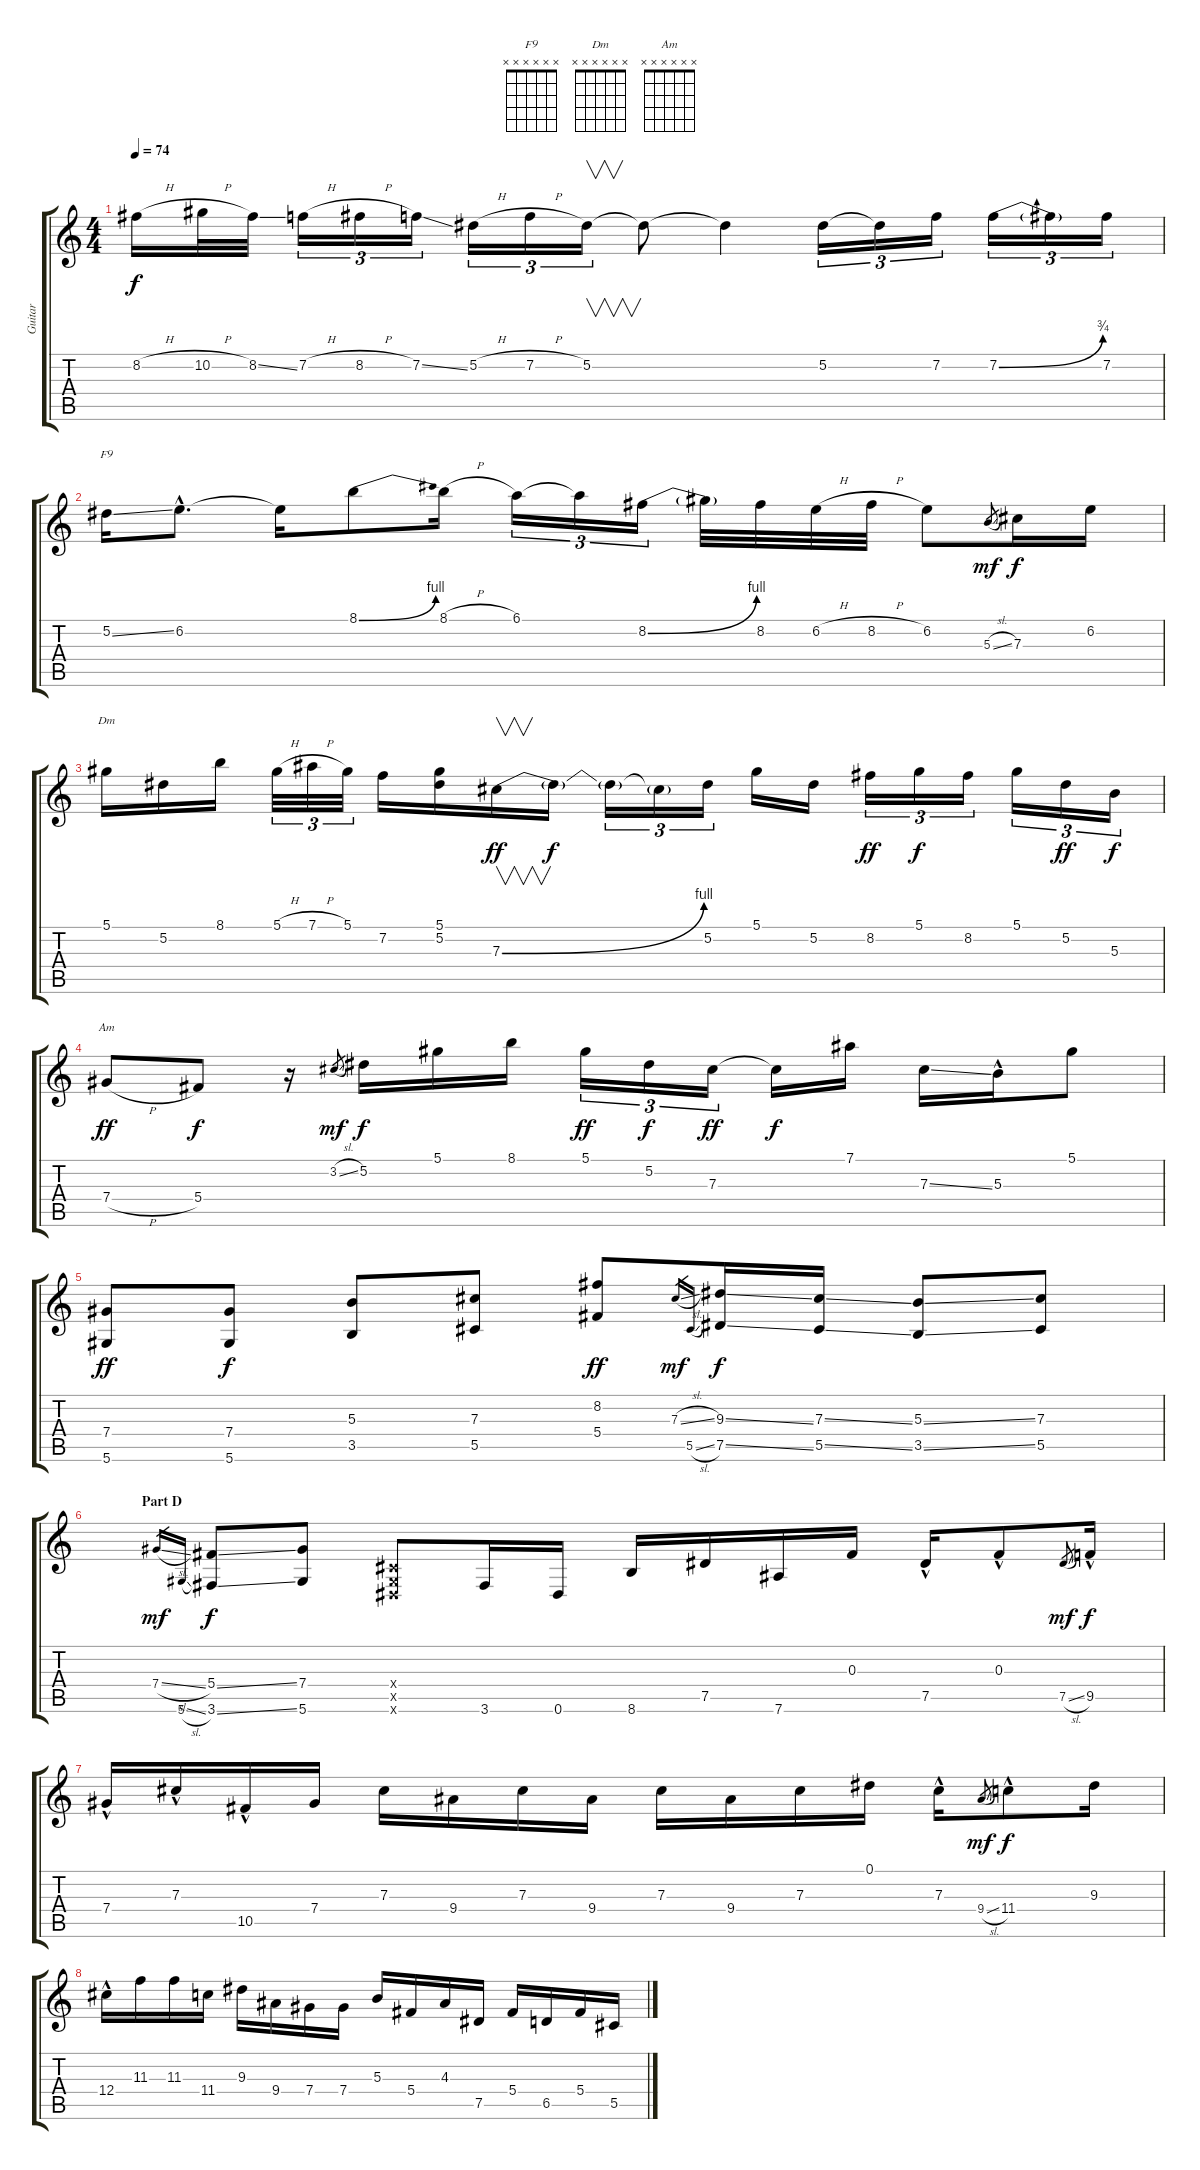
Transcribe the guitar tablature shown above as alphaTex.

\track ("Guitar" "Guitar") {instrument fretlessbass}
\staff {score tabs}
\tuning (Eb4 Bb3 Gb3 Db3 Ab2 Eb2) {hide}
\chord ("F9" x x x x x x) {firstfret 0}
\chord ("Dm" x x x x x x) {firstfret 0}
\chord ("Am" x x x x x x) {firstfret 0}
\ts (4 4)
\tempo 74
\clef g2
\ks c
8.2{h}.16{dy f} 10.2{h}.32 8.2{ss}.32 7.2{h}.16{tu (3 2)} 8.2{h}.16{tu (3 2)} 7.2{ss}.16{tu (3 2)} 5.2{h}.16{tu (3 2)} 7.2{h}.16{tu (3 2)} 5.2.16{v tu (3 2)} 5.2{t}.8 5.2{t}.4 5.2.16{tu (3 2)} 5.2{t}.16{tu (3 2)} 7.2.16{tu (3 2)} 7.2{be (bend 0 0 60 3)}.16{tu (3 2)} 7.2{t}.16{tu (3 2)} 7.2.16{tu (3 2)} |
5.2{ss}.16{ch "F9"} 6.2{hac}.8{d} 6.2{t}.16 8.1{be (bend 0 0 60 4)}.8 8.1{h}.16 6.1.16{tu (3 2)} 6.1{t}.16{tu (3 2)} 8.2{be (bend 0 0 60 4)}.16{tu (3 2)} 8.2{t}.32 8.2.32 6.2{h}.32 8.2{h}.32 6.2.8 5.3{sl}.8{gr dy mf} 7.3.16{dy f} 6.2.16 |
5.1.16{ch "Dm"} 5.2.16 8.1.16 5.1{h}.32{tu (3 2)} 7.1{h}.32{tu (3 2)} 5.1.32{tu (3 2)} 7.2.16 (5.1 5.2).16 7.3{be (bend 0 0 60 4)}.16{v dy ff} 7.3{t}.16{dy f} 7.3{t}.16{tu (3 2)} 7.3{t}.16{tu (3 2)} 5.2.16{tu (3 2)} 5.1.16 5.2.16 8.2.16{tu (3 2) dy ff} 5.1.16{tu (3 2) dy f} 8.2.16{tu (3 2)} 5.1.16{tu (3 2)} 5.2.16{tu (3 2) dy ff} 5.3.16{tu (3 2) dy f} |
7.4{h}.8{ch "Am" dy ff} 5.4.8{dy f} r.16 3.2{sl}.8{gr dy mf} 5.2.16{dy f} 5.1.16 8.1.16 5.1.16{tu (3 2) dy ff} 5.2.16{tu (3 2) dy f} 7.3.16{tu (3 2) dy ff} 7.3{t}.16{dy f} 7.1.16 7.3{ss}.16 5.3{hac}.16 5.1.8 |
(7.4 5.6).8{dy ff} (7.4 5.6).8{dy f} (5.3 3.5).8 (7.3 5.5).8 (8.2 5.4).8{dy ff} 7.3{sl}.16{gr dy mf} 5.5{sl}.16{gr} (9.3{ss} 7.5{ss}).16{dy f} (7.3{ss} 5.5{ss}).16 (5.3{ss} 3.5{ss}).8 (7.3 5.5).8 |
\section ("" "Part D")
7.4{sl}.16{gr dy mf} 5.6{sl}.16{gr} (5.4{ss} 3.6{ss}).8{dy f} (7.4 5.6).8 (0.4{x} 0.5{x} 0.6{x}).8 3.6.16 0.6.16 8.6.16 7.5.16 7.6.16 0.3.16 7.5{hac}.16 0.3{hac}.8 7.5{sl}.8{gr dy mf} 9.5{hac}.16{dy f} |
7.4{hac}.16 7.3{hac}.16 10.5{hac}.16 7.4.16 7.3.16 9.4.16 7.3.16 9.4.16 7.3.16 9.4.16 7.3.16 0.1.16 7.3{hac}.16 9.4{sl}.8{gr dy mf} 11.4{hac}.8{dy f} 9.3.16 |
12.4{hac}.16 11.3.16 11.3.16 11.4.16 9.3.16 9.4.16 7.4.16 7.4.16 5.3.16 5.4.16 4.3.16 7.5.16 5.4.16 6.5.16 5.4.16 5.5.16
